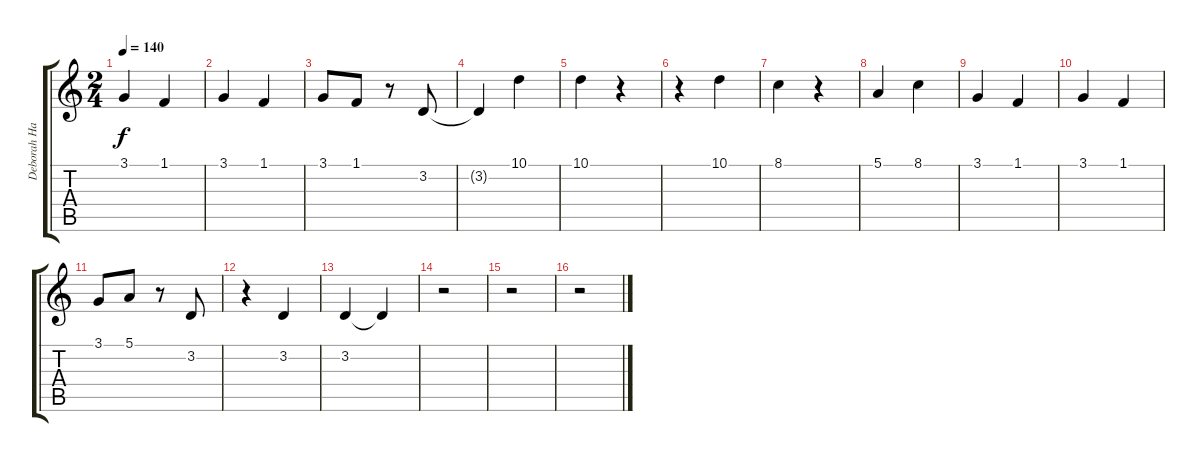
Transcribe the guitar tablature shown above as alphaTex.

\track ("Deborah Harry" "Deborah Ha") {instrument synthvoice}
\staff {score tabs}
\tuning (E4 B3 G3 D3 A2 E2) {hide}
\ts (2 4)
\tempo 140
\clef g2
\ks c
3.1.4{dy f} 1.1.4 |
3.1.4 1.1.4 |
3.1.8 1.1.8 r.8 3.2.8 |
3.2{t}.4 10.1.4 |
10.1.4 r.4 |
r.4 10.1.4 |
8.1.4 r.4 |
5.1.4 8.1.4 |
3.1.4 1.1.4 |
3.1.4 1.1.4 |
3.1.8 5.1.8 r.8 3.2.8 |
r.4 3.2.4 |
3.2.4 3.2{t}.4 |
r.2 |
r.2 |
r.2
